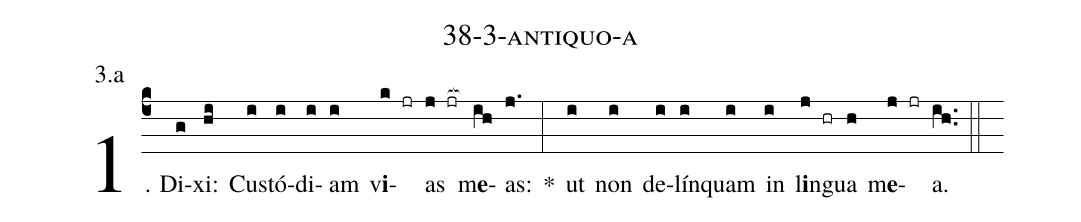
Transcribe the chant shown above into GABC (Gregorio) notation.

name: 38-3-antiquo-a;
annotation: 3.a;
%%
(c4)1. Di(g)xi:(hi) Cus(i)tó(i)di(i)am(i) v<b>i</b>(k jr)as(j jr[ocb:1{]) m<b>e</b>(ih[ocb:0}])as:(j.) *(:) ut(i) non(i) de(i)lín(i)quam(i) in(i) l<b>i</b>n(j hr)gua(h) m<b>e</b>(j jr)a.(ih..) (::)
